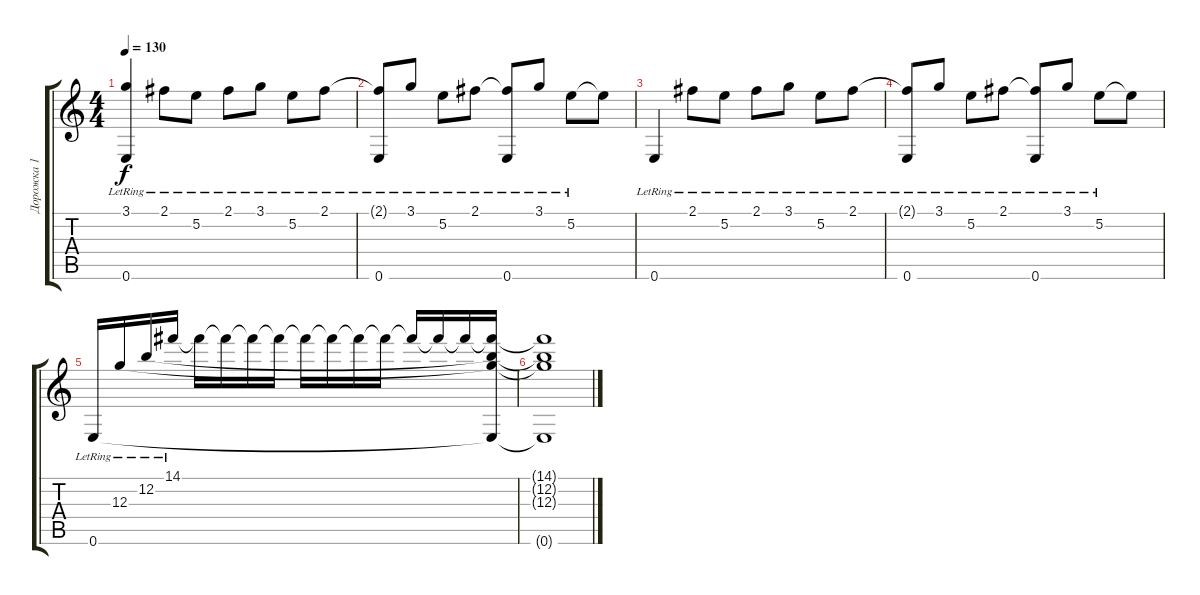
\track ("Дорожка 1" "Дорожка 1") {instrument acousticguitarsteel}
\staff {score tabs}
\tuning (E4 B3 G3 D3 A2 E2) {hide}
\ts (4 4)
\tempo 130
\clef g2
\ks c
(3.1 0.6{lr}).4{dy f} 2.1{lr}.8 5.2{lr}.8 2.1{lr}.8 3.1{lr}.8 5.2{lr}.8 2.1{lr}.8 |
(2.1{t} 0.6{lr}).8 3.1{lr}.8 5.2{lr}.8 2.1{lr}.8 (2.1{t} 0.6{lr}).8 3.1{lr}.8 5.2{lr}.8 5.2{t}.8 |
0.6{lr}.4 2.1{lr}.8 5.2{lr}.8 2.1{lr}.8 3.1{lr}.8 5.2{lr}.8 2.1{lr}.8 |
(2.1{t} 0.6{lr}).8 3.1{lr}.8 5.2{lr}.8 2.1{lr}.8 (2.1{t} 0.6{lr}).8 3.1{lr}.8 5.2{lr}.8 5.2{t}.8 |
0.6{lr}.16 12.3{lr}.16 12.2{lr}.16 14.1{lr}.16 14.1{t}.16 14.1{t}.16 14.1{t}.16 14.1{t}.16 14.1{t}.16 14.1{t}.16 14.1{t}.16 14.1{t}.16 14.1{t}.16 14.1{t}.16 14.1{t}.16 (14.1{t} 12.2{t} 12.3{t} 0.6{t}).16 |
(14.1{t} 12.2{t} 12.3{t} 0.6{t}).1
